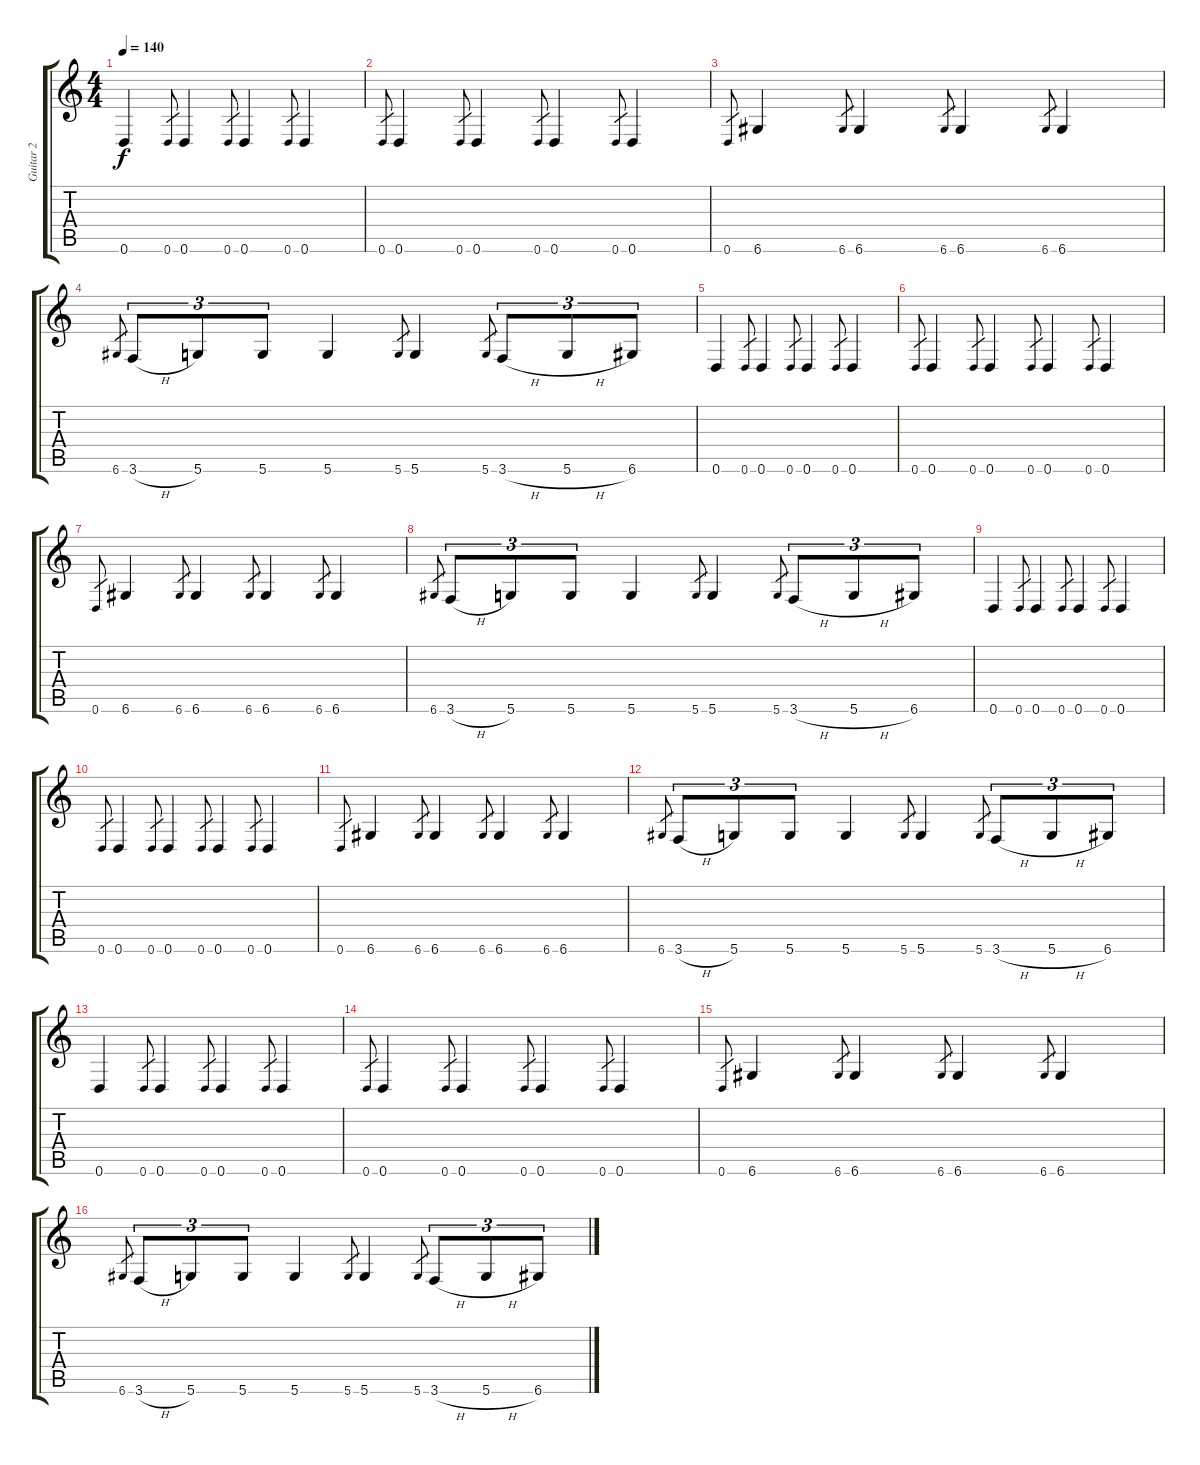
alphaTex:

\track ("Guitar 2" "Guitar 2") {instrument distortionguitar}
\staff {score tabs}
\tuning (E4 B3 G3 D3 A2 D2) {hide}
\ts (4 4)
\tempo 140
\clef g2
\ks c
0.6.4{dy f} 0.6.8{gr} 0.6.4 0.6.8{gr} 0.6.4 0.6.8{gr} 0.6.4 |
0.6.8{gr} 0.6.4 0.6.8{gr} 0.6.4 0.6.8{gr} 0.6.4 0.6.8{gr} 0.6.4 |
0.6.8{gr} 6.6.4 6.6.8{gr} 6.6.4 6.6.8{gr} 6.6.4 6.6.8{gr} 6.6.4 |
6.6.8{gr} 3.6{h}.8{tu (3 2)} 5.6.8{tu (3 2)} 5.6.8{tu (3 2)} 5.6.4 5.6.8{gr} 5.6.4 5.6.8{gr} 3.6{h}.8{tu (3 2)} 5.6{h}.8{tu (3 2)} 6.6.8{tu (3 2)} |
0.6.4 0.6.8{gr} 0.6.4 0.6.8{gr} 0.6.4 0.6.8{gr} 0.6.4 |
0.6.8{gr} 0.6.4 0.6.8{gr} 0.6.4 0.6.8{gr} 0.6.4 0.6.8{gr} 0.6.4 |
0.6.8{gr} 6.6.4 6.6.8{gr} 6.6.4 6.6.8{gr} 6.6.4 6.6.8{gr} 6.6.4 |
6.6.8{gr} 3.6{h}.8{tu (3 2)} 5.6.8{tu (3 2)} 5.6.8{tu (3 2)} 5.6.4 5.6.8{gr} 5.6.4 5.6.8{gr} 3.6{h}.8{tu (3 2)} 5.6{h}.8{tu (3 2)} 6.6.8{tu (3 2)} |
0.6.4 0.6.8{gr} 0.6.4 0.6.8{gr} 0.6.4 0.6.8{gr} 0.6.4 |
0.6.8{gr} 0.6.4 0.6.8{gr} 0.6.4 0.6.8{gr} 0.6.4 0.6.8{gr} 0.6.4 |
0.6.8{gr} 6.6.4 6.6.8{gr} 6.6.4 6.6.8{gr} 6.6.4 6.6.8{gr} 6.6.4 |
6.6.8{gr} 3.6{h}.8{tu (3 2)} 5.6.8{tu (3 2)} 5.6.8{tu (3 2)} 5.6.4 5.6.8{gr} 5.6.4 5.6.8{gr} 3.6{h}.8{tu (3 2)} 5.6{h}.8{tu (3 2)} 6.6.8{tu (3 2)} |
0.6.4 0.6.8{gr} 0.6.4 0.6.8{gr} 0.6.4 0.6.8{gr} 0.6.4 |
0.6.8{gr} 0.6.4 0.6.8{gr} 0.6.4 0.6.8{gr} 0.6.4 0.6.8{gr} 0.6.4 |
0.6.8{gr} 6.6.4 6.6.8{gr} 6.6.4 6.6.8{gr} 6.6.4 6.6.8{gr} 6.6.4 |
6.6.8{gr} 3.6{h}.8{tu (3 2)} 5.6.8{tu (3 2)} 5.6.8{tu (3 2)} 5.6.4 5.6.8{gr} 5.6.4 5.6.8{gr} 3.6{h}.8{tu (3 2)} 5.6{h}.8{tu (3 2)} 6.6.8{tu (3 2)}
